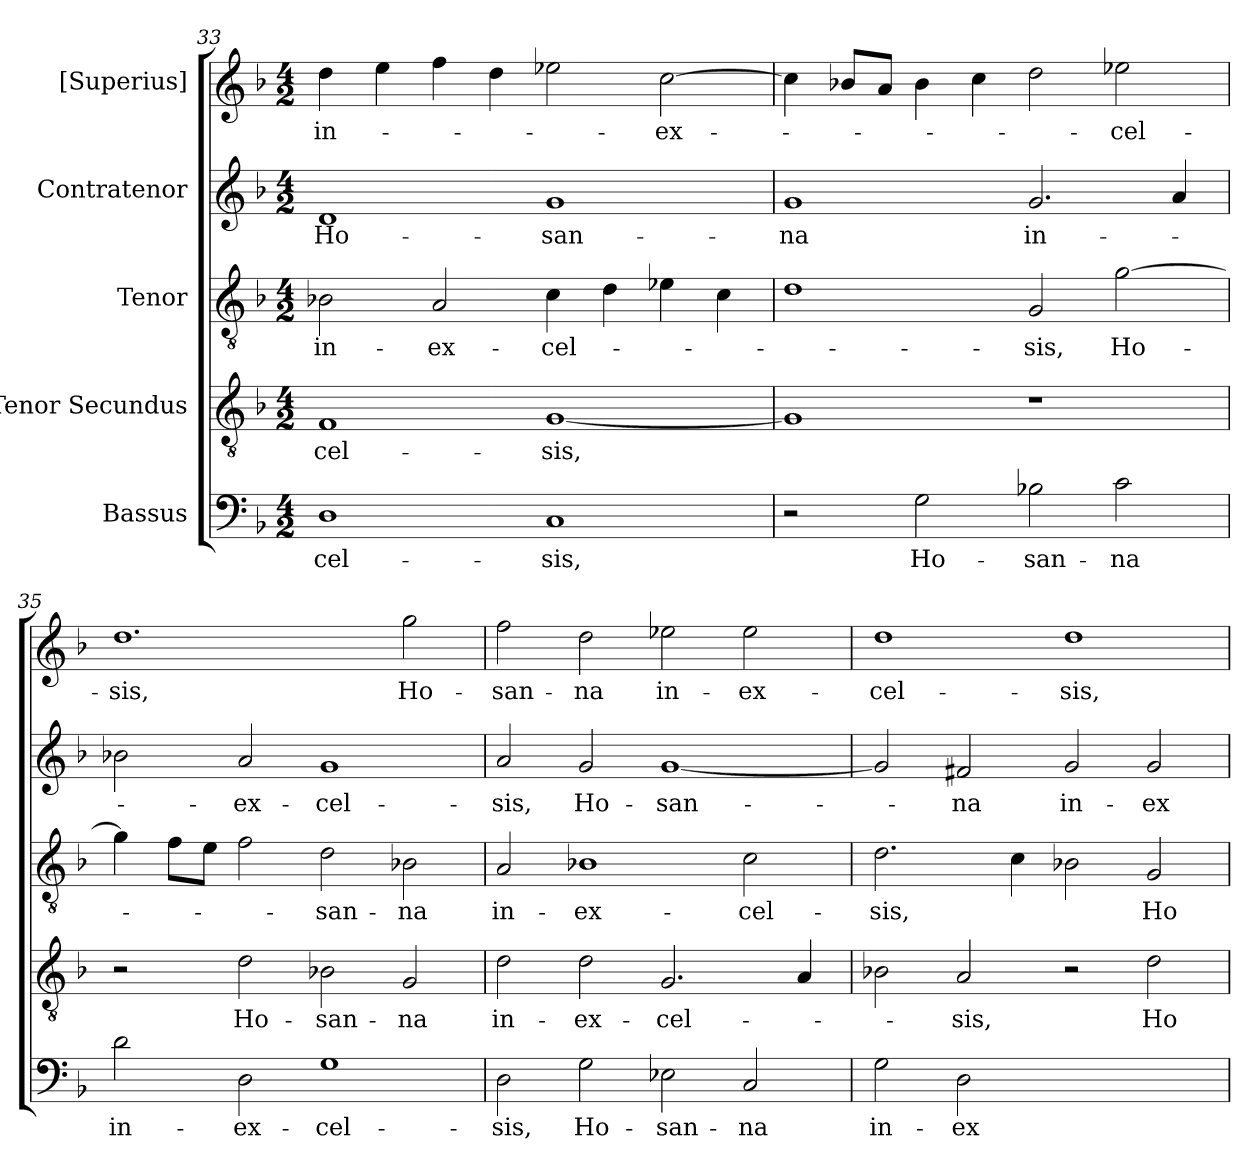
**kern	**text	**kern	**text	**kern	**text	**kern	**text	**kern	**text
*part5	*part5	*part4	*part4	*part3	*part3	*part2	*part2	*part1	*part1
*staff5	*staff5	*staff4	*staff4	*staff3	*staff3	*staff2	*staff2	*staff1	*staff1
*I"Bassus	*	*I"Tenor Secundus	*	*I"Tenor	*	*I"Contratenor	*	*I"[Superius]	*
*clefF4	*	*clefGv2	*	*clefGv2	*	*clefG2	*	*clefG2	*
*k[b-]	*	*k[b-]	*	*k[b-]	*	*k[b-]	*	*k[b-]	*
*M4/2	*	*M4/2	*	*M4/2	*	*M4/2	*	*M4/2	*
=33	=33	=33	=33	=33	=33	=33	=33	=33	=33
1D\	-cel-	1F/	-cel-	2B-X\	in-	1d/	Ho-	4dd\	in-
.	.	.	.	.	.	.	.	4ee\	.
.	.	.	.	2A/	ex-	.	.	4ff\	.
.	.	.	.	.	.	.	.	4dd\	.
1C/	-sis,	[1G/	-sis,	4c\	-cel-	1g/	-san-	2ee-X\	.
.	.	.	.	4d\	.	.	.	.	.
.	.	.	.	4e-X\	.	.	.	[2cc\	ex-
.	.	.	.	4c\	.	.	.	.	.
=34	=34	=34	=34	=34	=34	=34	=34	=34	=34
2r	.	1G/]	.	1d\	.	1g/	-na	4cc\]	.
.	.	.	.	.	.	.	.	8b-X/L	.
.	.	.	.	.	.	.	.	8a/J	.
2G\	Ho-	.	.	.	.	.	.	4b-\	.
.	.	.	.	.	.	.	.	4cc\	.
2B-X\	-san-	1r	.	2G/	-sis,	2.g/	in-	2dd\	.
2c\	-na	.	.	[2g\	Ho-	.	.	2ee-X\	-cel-
.	.	.	.	.	.	4a/	.	.	.
=35	=35	=35	=35	=35	=35	=35	=35	=35	=35
2d\	in-	2r	.	4g\]	.	2b-X\	.	1.dd\	-sis,
.	.	.	.	8f\L	.	.	.	.	.
.	.	.	.	8e\J	.	.	.	.	.
2D\	ex-	2d\	Ho-	2f\	.	2a/	ex-	.	.
1G\	-cel-	2B-X\	-san-	2d\	-san-	1g/	-cel-	.	.
.	.	2G/	-na	2B-X\	-na	.	.	2gg\	Ho-
=36	=36	=36	=36	=36	=36	=36	=36	=36	=36
2D\	-sis,	2d\	in-	2A/	in-	2a/	-sis,	2ff\	-san-
2G\	Ho-	2d\	ex-	1B-X\	ex-	2g/	Ho-	2dd\	-na
2E-X\	-san-	2.G/	-cel-	.	.	[1g/	-san-	2ee-X\	in-
2C/	-na	.	.	2c\	-cel-	.	.	2ee-\	ex-
.	.	4A/	.	.	.	.	.	.	.
=37	=37	=37	=37	=37	=37	=37	=37	=37	=37
2G\	in-	2B-X\	.	2.d\	-sis,	2g/]	.	1dd\	-cel-
2D\	ex-	2A/	-sis,	.	.	2f#X/	-na	.	.
.	.	.	.	4c\	.	.	.	.	.
1ryy	.	2r	.	2B-X\	.	2g/	in-	1dd\	-sis,
.	.	2d\	Ho-	2G/	Ho-	2g/	ex-	.	.
=	=	=	=	=	=	=	=	=	=
*-	*-	*-	*-	*-	*-	*-	*-	*-	*-
